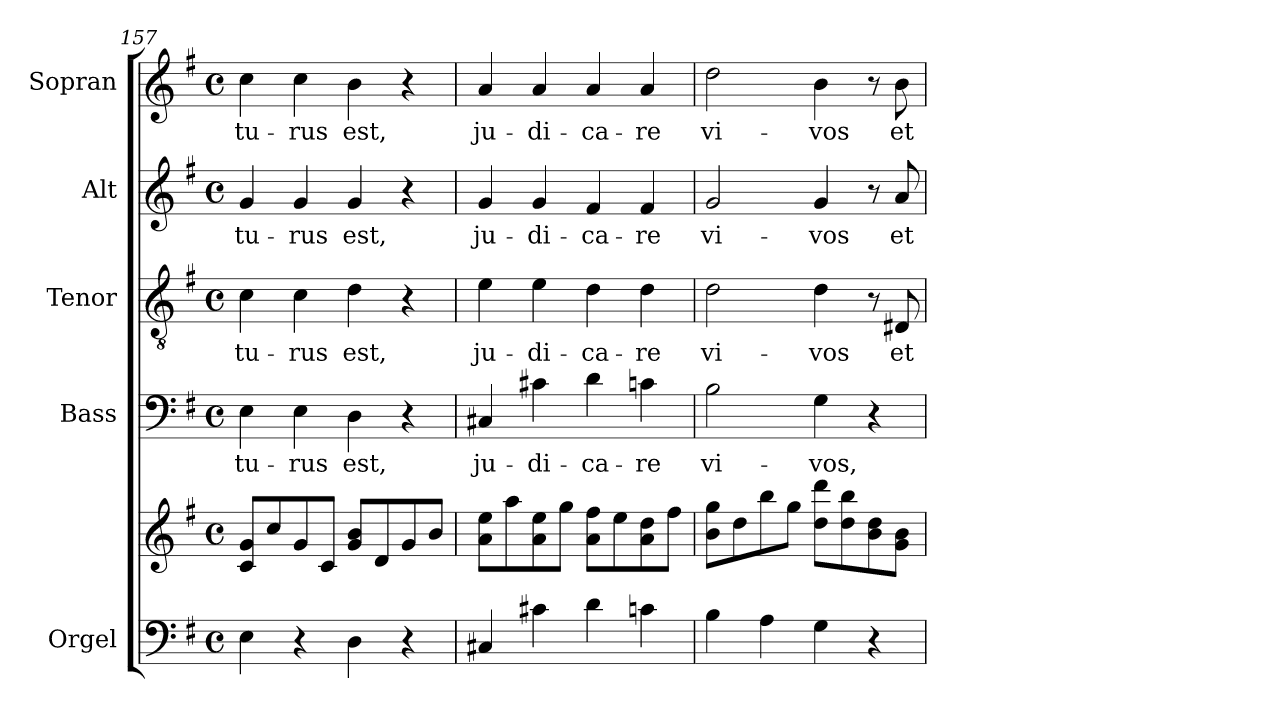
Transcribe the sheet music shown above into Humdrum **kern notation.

**kern	**kern	**kern	**text	**kern	**text	**kern	**text	**kern	**text
*part5	*part5	*part4	*part4	*part3	*part3	*part2	*part2	*part1	*part1
*staff6	*staff5	*staff4	*staff4	*staff3	*staff3	*staff2	*staff2	*staff1	*staff1
*I"Orgel	*	*I"Bass	*	*I"Tenor	*	*I"Alt	*	*I"Sopran	*
*I'Org.	*	*I'B.	*	*I'T.	*	*I'A.	*	*I'S.	*
!!LO:LB:g=z
*clefF4	*clefG2	*clefF4	*	*clefGv2	*	*clefG2	*	*clefG2	*
*k[f#]	*k[f#]	*k[f#]	*	*k[f#]	*	*k[f#]	*	*k[f#]	*
*G:	*G:	*G:	*	*G:	*	*G:	*	*G:	*
*M4/4	*M4/4	*M4/4	*	*M4/4	*	*M4/4	*	*M4/4	*
*met(c)	*met(c)	*met(c)	*	*met(c)	*	*met(c)	*	*met(c)	*
=157	=157	=157	=157	=157	=157	=157	=157	=157	=157
!	!	!	!LO:LY:b	!	!LO:LY:b	!	!LO:LY:b	!	!LO:LY:b
4E\	8c/ 8g/L	4E\	-tu-	4c\	-tu-	4g/	-tu-	4cc\	-tu-
.	8cc/	.	.	.	.	.	.	.	.
!	!	!	!LO:LY:b	!	!LO:LY:b	!	!LO:LY:b	!	!LO:LY:b
4r	8g/	4E\	-rus	4c\	-rus	4g/	-rus	4cc\	-rus
.	8c/J	.	.	.	.	.	.	.	.
!	!	!	!LO:LY:b	!	!LO:LY:b	!	!LO:LY:b	!	!LO:LY:b
4D\	8g/ 8b/L	4D\	est,	4d\	est,	4g/	est,	4b\	est,
.	8d/	.	.	.	.	.	.	.	.
4r	8g/	4r	.	4r	.	4r	.	4r	.
.	8b/J	.	.	.	.	.	.	.	.
=158	=158	=158	=158	=158	=158	=158	=158	=158	=158
!	!	!	!LO:LY:b	!	!LO:LY:b	!	!LO:LY:b	!	!LO:LY:b
4C#X/	8a\ 8ee\L	4C#X/	ju-	4e\	ju-	4g/	ju-	4a/	ju-
.	8aa\	.	.	.	.	.	.	.	.
!	!	!	!LO:LY:b	!	!LO:LY:b	!	!LO:LY:b	!	!LO:LY:b
4c#X\	8a\ 8ee\	4c#X\	-di-	4e\	-di-	4g/	-di-	4a/	-di-
.	8gg\J	.	.	.	.	.	.	.	.
!	!	!	!LO:LY:b	!	!LO:LY:b	!	!LO:LY:b	!	!LO:LY:b
4d\	8a\ 8ff#\L	4d\	-ca-	4d\	-ca-	4f#/	-ca-	4a/	-ca-
.	8ee\	.	.	.	.	.	.	.	.
!	!	!	!LO:LY:b	!	!LO:LY:b	!	!LO:LY:b	!	!LO:LY:b
4cn\	8a\ 8dd\	4cn\	-re	4d\	-re	4f#/	-re	4a/	-re
.	8ff#\J	.	.	.	.	.	.	.	.
=159	=159	=159	=159	=159	=159	=159	=159	=159	=159
!	!	!	!LO:LY:b	!	!LO:LY:b	!	!LO:LY:b	!	!LO:LY:b
4B\	8b\ 8gg\L	2B\	vi-	2d\	vi-	2g/	vi-	2dd\	vi-
.	8dd\	.	.	.	.	.	.	.	.
4A\	8bb\	.	.	.	.	.	.	.	.
.	8gg\J	.	.	.	.	.	.	.	.
!	!	!	!LO:LY:b	!	!LO:LY:b	!	!LO:LY:b	!	!LO:LY:b
4G\	8dd\ 8ddd\L	4G\	-vos,	4d\	-vos	4g/	-vos	4b\	-vos
.	8dd\ 8bb\	.	.	.	.	.	.	.	.
4r	8b\ 8dd\	4r	.	8r	.	8r	.	8r	.
!	!	!	!	!	!LO:LY:b	!	!LO:LY:b	!	!LO:LY:b
.	8g\ 8b\J	.	.	8D#X/	et	8a/	et	8b\	et
=	=	=	=	=	=	=	=	=	=
*-	*-	*-	*-	*-	*-	*-	*-	*-	*-
